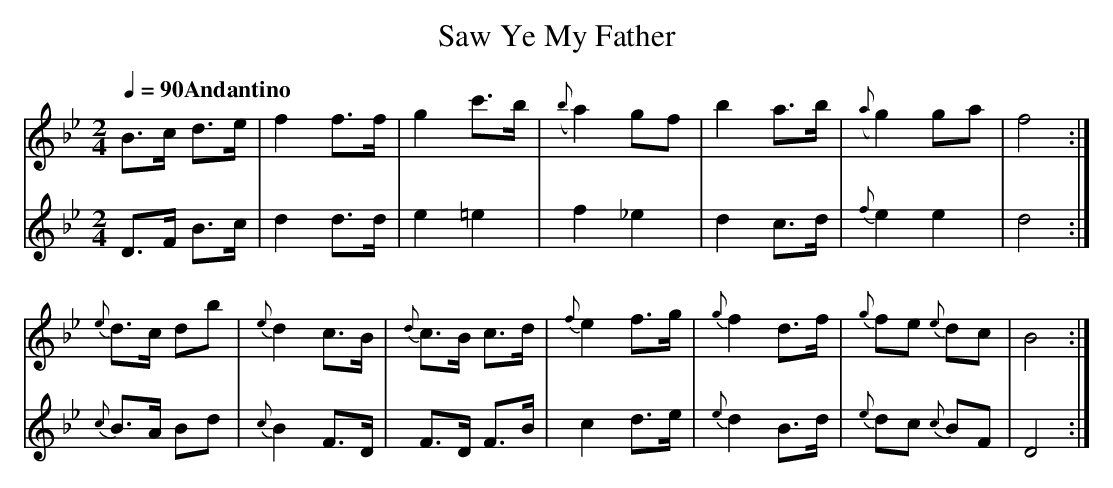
X:1
T:Saw Ye My Father
M:2/4
L:1/8
Q:1/4=90 "Andantino"
K:Bb
[V:1]    B>c d>e|   f2 f>f|   g2  c'>b|({b}a2) gf |   b2 a>b|({a}g2)   ga|f4:|
[V:2]    D>F B>c|   d2 d>d|   e2 =e2  |    f2 _e2 |   d2 c>d| {f}e2    e2|d4:|
[V:1] {e}d>c db |{e}d2 c>B|{d}c>B c>d | {f}e2  f>g|{g}f2 d>f| {g}fe {e}dc|B4:|
[V:2] {c}B>A Bd |{c}B2 F>D|   F>D F>B |    c2  d>e|{e}d2 B>d| {e}dc {c}BF|D4:|
